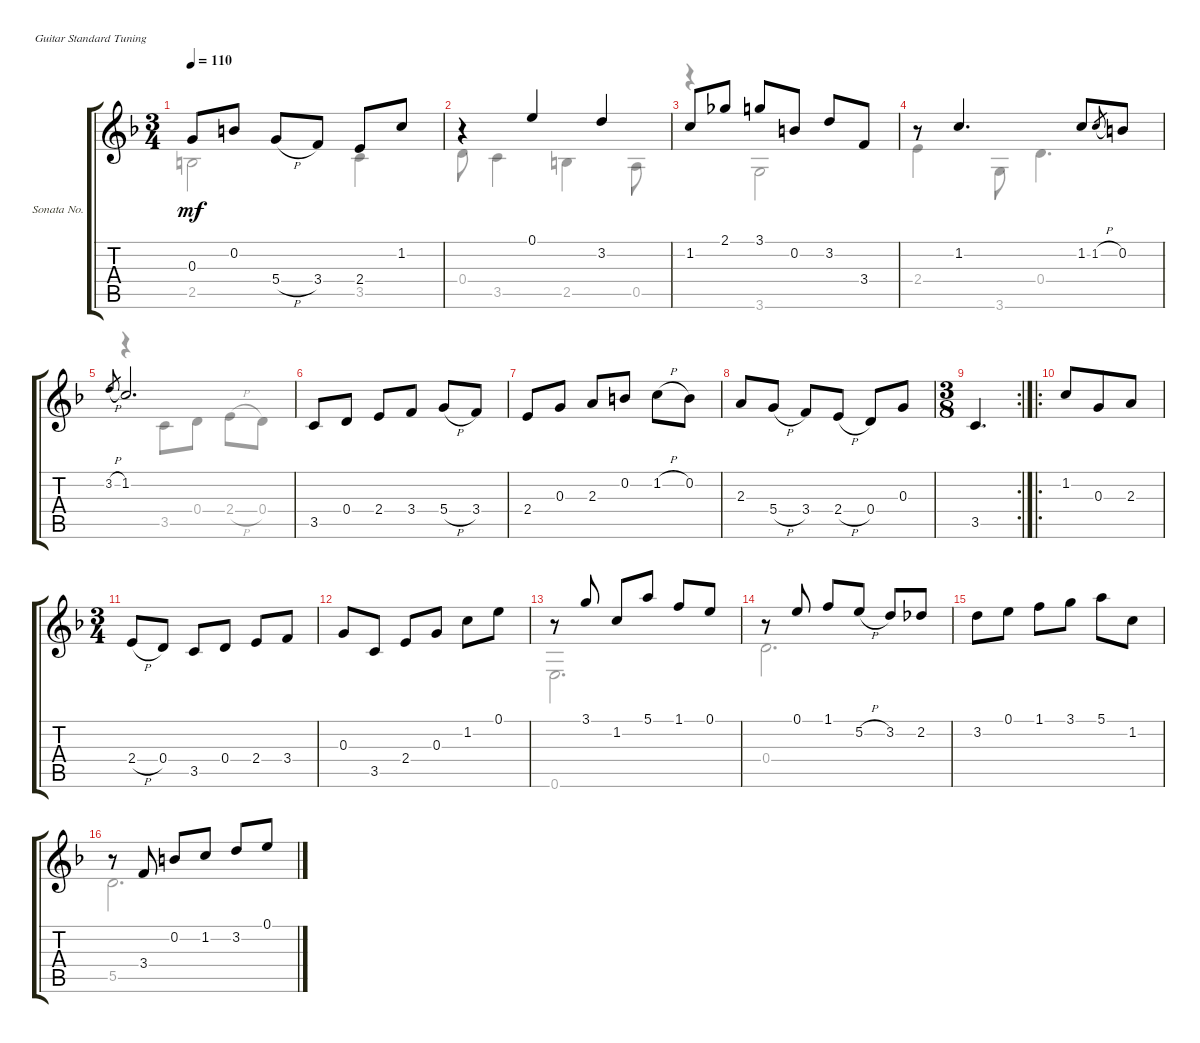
\bracketExtendMode groupsimilarinstruments
\firstSystemTrackNameOrientation horizontal
\otherSystemsTrackNameOrientation horizontal
\track ("Sonata No. 14 in F - 3. Courante" "Sonata No.") {instrument acousticguitarnylon}
\staff {score tabs}
\tuning (E4 B3 G3 D3 A2 E2)
\voice
\ts (3 4)
\tempo 110
\clef g2
\ks f
0.3.8{dy mf} 0.2.8 5.4{h}.8 3.4.8 2.4.8 1.2.8 |
r.4 0.1.4 3.2.4 |
1.2.8 2.1.8 3.1.8 0.2.8 3.2.8 3.4.8 |
r.8 1.2.4{d} 1.2.8 1.2{h}.8{gr} 0.2.8 |
3.2{h}.8{gr} 1.2.2{d} |
3.5.8 0.4.8 2.4.8 3.4.8 5.4{h}.8 3.4.8 |
2.4.8 0.3.8 2.3.8 0.2.8 1.2{h}.8 0.2.8 |
2.3.8 5.4{h}.8 3.4.8 2.4{h}.8 0.4.8 0.3.8 |
\rc 2
\ts (3 8)
3.5.4{d} |
\ro
1.2.8 0.3.8 2.3.8 |
\ts (3 4)
2.4{h}.8 0.4.8 3.5.8 0.4.8 2.4.8 3.4.8 |
0.3.8 3.5.8 2.4.8 0.3.8 1.2.8 0.1.8 |
r.8 3.1.8 1.2.8 5.1.8 1.1.8 0.1.8 |
r.8 0.1.8 1.1.8 5.2{h}.8 3.2.8 2.2.8 |
3.2.8 0.1.8 1.1.8 3.1.8 5.1.8 1.2.8 |
r.8 3.4.8 0.2.8 1.2.8 3.2.8 0.1.8
\voice
\clef g2
\ottava regular
\simile none
\ks f
2.5.2{dy mf} 3.5.4 |
0.4.8 3.5.4 2.5.4 0.5.8 |
r.4 3.6.2 |
2.4.4 3.6.8 0.4.4{d} |
r.4 3.5.8 0.4.8 2.4{h}.8 0.4.8 |
|
|
|
|
|
|
|
0.6.2{d} |
0.4.2{d} |
|
5.5.2{d}
